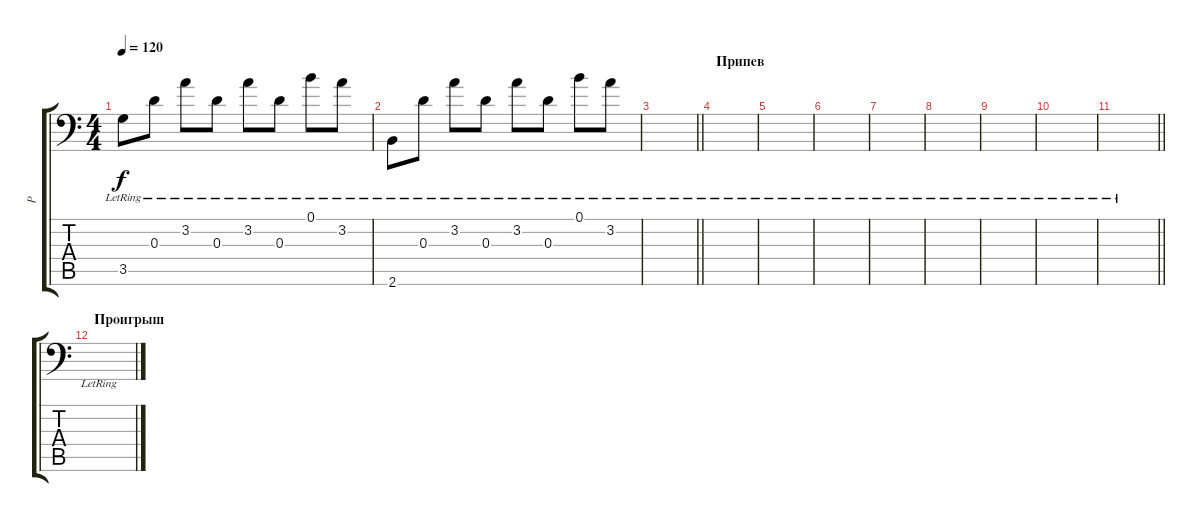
\track ("Р" "Р") {instrument distortionguitar}
\staff {score tabs}
\tuning (B3 Gb3 D3 A2 E2 A1) {hide}
\ts (4 4)
\tempo 120
\clef f4
\ks c
3.5{lr}.8{dy f} 0.3{lr}.8 3.2{lr}.8 0.3{lr}.8 3.2{lr}.8 0.3{lr}.8 0.1{lr}.8 3.2{lr}.8 |
2.6{lr}.8 0.3{lr}.8 3.2{lr}.8 0.3{lr}.8 3.2{lr}.8 0.3{lr}.8 0.1{lr}.8 3.2{lr}.8 |
\barLineRight lightlight
|
\section ("" "Припев")
|
|
|
|
|
|
|
\barLineRight lightlight
|
\section ("" "Проигрыш")
